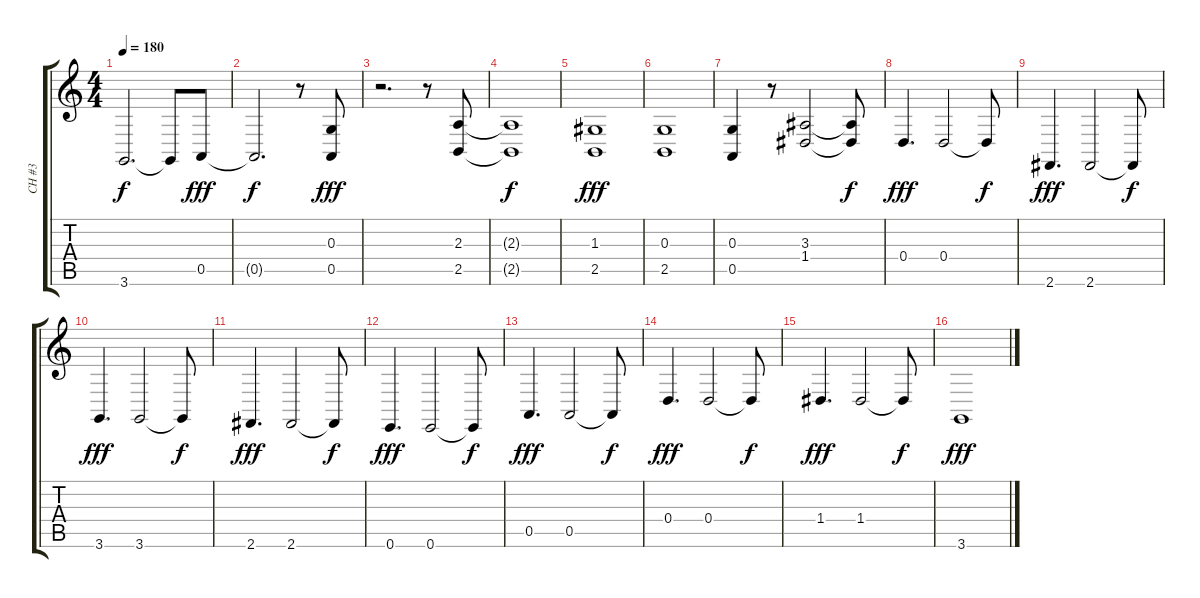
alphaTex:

\track ("CH #3" "CH #3") {instrument vibraphone}
\staff {score tabs}
\tuning (E4 B3 G3 D3 A2 E2) {hide}
\ts (4 4)
\tempo 180
\clef g2
\ks c
3.6{t}.2{d dy f} 3.6{t}.8 0.5.8{dy fff} |
0.5{t}.2{d dy f} r.8 (0.3 0.5).8{dy fff} |
r.2{d} r.8 (2.3 2.5).8 |
(2.3{t} 2.5{t}).1{dy f} |
(1.3 2.5).1{dy fff} |
(0.3 2.5).1 |
(0.3 0.5).4 r.8 (3.3 1.4).2 (3.3{t} 1.4{t}).8{dy f} |
0.4.4{d dy fff} 0.4.2 0.4{t}.8{dy f} |
2.6.4{d dy fff} 2.6.2 2.6{t}.8{dy f} |
3.6.4{d dy fff} 3.6.2 3.6{t}.8{dy f} |
2.6.4{d dy fff} 2.6.2 2.6{t}.8{dy f} |
0.6.4{d dy fff} 0.6.2 0.6{t}.8{dy f} |
0.5.4{d dy fff} 0.5.2 0.5{t}.8{dy f} |
0.4.4{d dy fff} 0.4.2 0.4{t}.8{dy f} |
1.4.4{d dy fff} 1.4.2 1.4{t}.8{dy f} |
3.6.1{dy fff}
